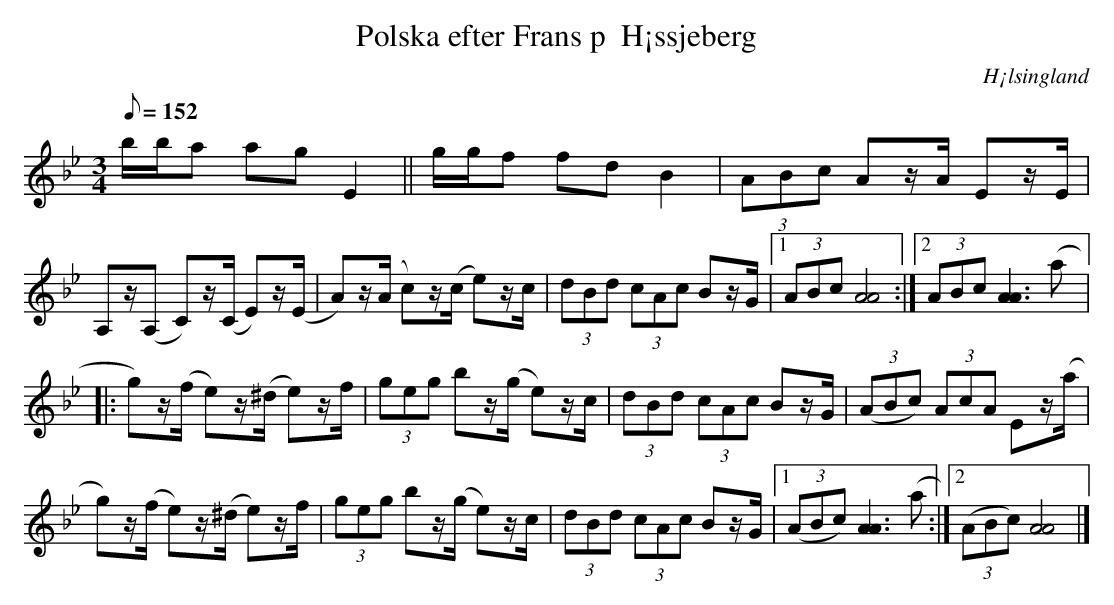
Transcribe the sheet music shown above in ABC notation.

X:1
T:Polska efter Frans p  H¡ssjeberg
O:H¡lsingland
M:3/4
L:1/8
Q:152
K:Bb
b/b/-a a-g E2||g/g/-f f-d B2|(3ABc Az/A/ Ez/E/|
A,z/(A, C)z/(C/ E)z/(E/|A)z/(A/ c)z/(c/ e)z/c/|(3dBd (3cAc Bz/G/|[1(3ABc [A4A4]:|[2(3ABc [A3A3](a|:!
g)z/(f/ e)z/(^d/ e)z/f/|(3geg bz/(g/ e)z/c/|(3dBd (3cAc Bz/G/|((3ABc) (3AcA Ez/(a/|!
g)z/(f/ e)z/(^d/ e)z/f/|(3geg bz/(g/ e)z/c/|(3dBd (3cAc Bz/G/|[1((3ABc) [A3A3](a:|[2((3ABc) [A4A4]|]
